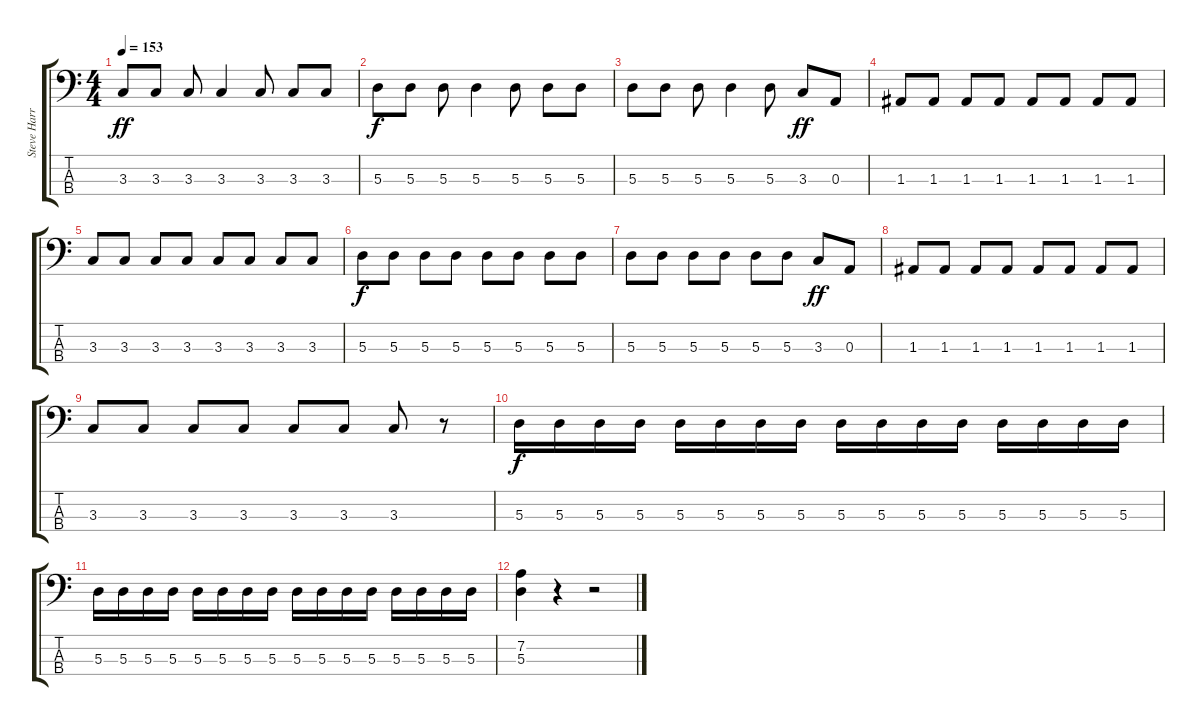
\track ("Steve Harris" "Steve Harr") {instrument electricbassfinger}
\staff {score tabs}
\tuning (G2 D2 A1 E1) {hide}
\ts (4 4)
\tempo 153
\clef f4
\ks c
3.3.8{dy ff} 3.3.8 3.3.8 3.3.4 3.3.8 3.3.8 3.3.8 |
5.3.8{dy f} 5.3.8 5.3.8 5.3.4 5.3.8 5.3.8 5.3.8 |
5.3.8 5.3.8 5.3.8 5.3.4 5.3.8 3.3.8{dy ff} 0.3.8 |
1.3.8 1.3.8 1.3.8 1.3.8 1.3.8 1.3.8 1.3.8 1.3.8 |
3.3.8 3.3.8 3.3.8 3.3.8 3.3.8 3.3.8 3.3.8 3.3.8 |
5.3.8{dy f} 5.3.8 5.3.8 5.3.8 5.3.8 5.3.8 5.3.8 5.3.8 |
5.3.8 5.3.8 5.3.8 5.3.8 5.3.8 5.3.8 3.3.8{dy ff} 0.3.8 |
1.3.8 1.3.8 1.3.8 1.3.8 1.3.8 1.3.8 1.3.8 1.3.8 |
3.3.8 3.3.8 3.3.8 3.3.8 3.3.8 3.3.8 3.3.8 r.8 |
5.3.16{dy f} 5.3.16 5.3.16 5.3.16 5.3.16 5.3.16 5.3.16 5.3.16 5.3.16 5.3.16 5.3.16 5.3.16 5.3.16 5.3.16 5.3.16 5.3.16 |
5.3.16 5.3.16 5.3.16 5.3.16 5.3.16 5.3.16 5.3.16 5.3.16 5.3.16 5.3.16 5.3.16 5.3.16 5.3.16 5.3.16 5.3.16 5.3.16 |
(7.2 5.3).4 r.4 r.2
